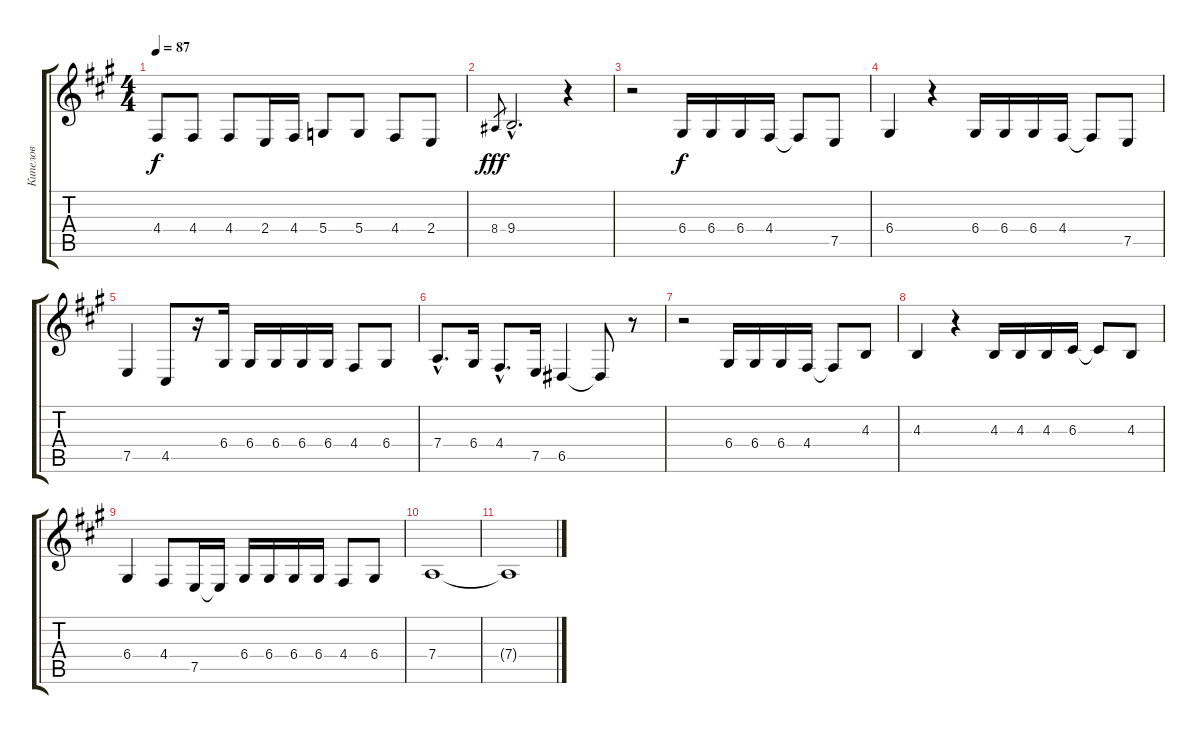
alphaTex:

\track ("Кипелов" "Кипелов") {instrument flute}
\staff {score tabs}
\tuning (E4 B3 G3 D3 A2 E2) {hide}
\ts (4 4)
\tempo 87
\clef g2
\ks a
4.4.8{dy f} 4.4.8 4.4.8 2.4.16 4.4.16 5.4.8 5.4.8 4.4.8 2.4.8 |
8.4.8{gr dy fff} 9.4{hac}.2{d} r.4 |
r.2 6.4.16{dy f} 6.4.16 6.4.16 4.4.16 4.4{t}.8 7.5.8 |
6.4.4 r.4 6.4.16 6.4.16 6.4.16 4.4.16 4.4{t}.8 7.5.8 |
7.5.4 4.5.8 r.16 6.4.16 6.4.16 6.4.16 6.4.16 6.4.16 4.4.8 6.4.8 |
7.4{hac}.8{d} 6.4.16 4.4{hac}.8{d} 7.5.16 6.5.4 6.5{t}.8 r.8 |
r.2 6.4.16 6.4.16 6.4.16 4.4.16 4.4{t}.8 4.3.8 |
4.3.4 r.4 4.3.16 4.3.16 4.3.16 6.3.16 6.3{t}.8 4.3.8 |
6.4.4 4.4.8 7.5.16 7.5{t}.16 6.4.16 6.4.16 6.4.16 6.4.16 4.4.8 6.4.8 |
7.4.1 |
7.4{t}.1
